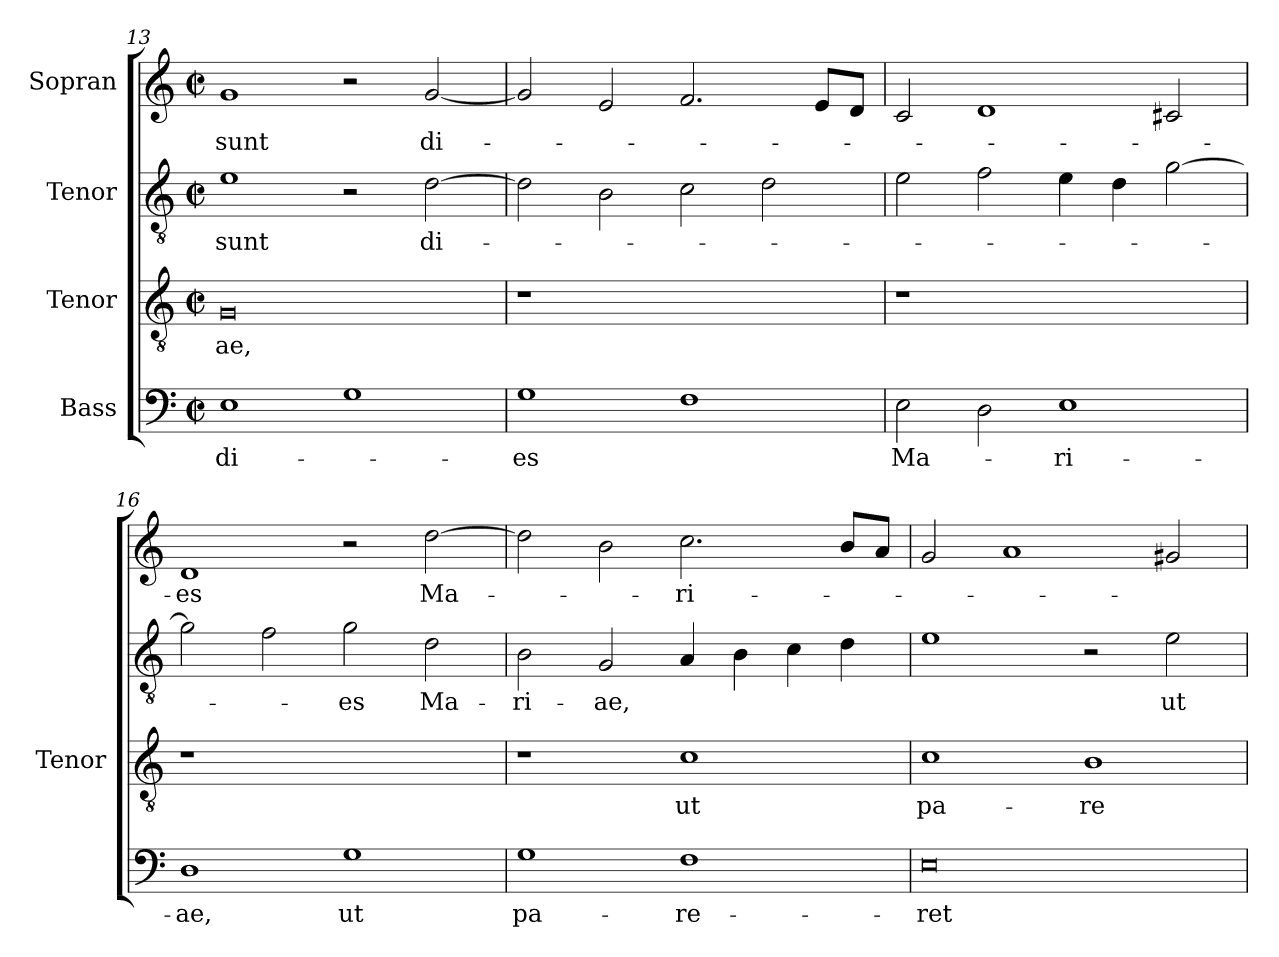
**kern	**text	**kern	**text	**kern	**text	**kern	**text
*part4	*part4	*part3	*part3	*part2	*part2	*part1	*part1
*staff4	*staff4	*staff3	*staff3	*staff2	*staff2	*staff1	*staff1
*I"Bass	*	*I"Tenor	*	*I"Tenor	*	*I"Sopran	*
*	*	*I'Tenor	*	*	*	*	*
*clefF4	*	*clefGv2	*	*clefGv2	*	*clefG2	*
*	*	*ITrd7c12	*	*ITrd7c12	*	*	*
*k[]	*	*k[]	*	*k[]	*	*k[]	*
*M2/2	*	*M2/2	*	*M2/2	*	*M2/2	*
*met(c|)	*	*met(c|)	*	*met(c|)	*	*met(c|)	*
=13	=13	=13	=13	=13	=13	=13	=13
!	!LO:LY:b:color=#000000	!	!	!	!	!	!
!	!	!	!LO:LY:b:color=#000000	!	!	!	!
!	!	!	!	!	!LO:LY:b:color=#000000	!	!
!	!	!	!	!	!	!	!LO:LY:b:color=#000000
1Ei	di-	0GGi	-ae,	1Ei	sunt	1gi	sunt
1Gi	.	.	.	2r	.	2r	.
!	!	!	!	!	!LO:LY:b:color=#000000	!	!
!	!	!	!	!	!	!	!LO:LY:b:color=#000000
.	.	.	.	[>2Di\	di-	[<2gi/	di-
=14	=14	=14	=14	=14	=14	=14	=14
!	!LO:LY:b:color=#000000	!LO:N:vis=1	!	!	!	!	!
1Gi	-es	1r	.	2Di\]	.	2gi/]	.
.	.	.	.	2BBi\	.	2ei/	.
1Fi	.	1ryy	.	2Ci\	.	2.fi/	.
.	.	.	.	2Di\	.	.	.
.	.	.	.	.	.	8ei/L	.
.	.	.	.	.	.	8di/J	.
!!LO:LB:g=z
=15	=15	=15	=15	=15	=15	=15	=15
!	!LO:LY:b:color=#000000	!LO:N:vis=1	!	!	!	!	!
2Ei\	Ma-	1r	.	2Ei\	.	2ci/	.
2Di\	.	.	.	2Fi\	.	1di	.
!	!LO:LY:b:color=#000000	!	!	!	!	!	!
1Ei	-ri-	1ryy	.	4Ei\	.	.	.
.	.	.	.	4Di\	.	.	.
.	.	.	.	[>2Gi\	.	2c#Xi/	.
=16	=16	=16	=16	=16	=16	=16	=16
!	!LO:LY:b:color=#000000	!LO:N:vis=1	!	!	!	!	!
!	!	!	!	!	!	!	!LO:LY:b:color=#000000
1Di	-ae,	1r	.	2Gi\]	.	1di	-es
.	.	.	.	2Fi\	.	.	.
!	!LO:LY:b:color=#000000	!	!	!	!	!	!
!	!	!	!	!	!LO:LY:b:color=#000000	!	!
1Gi	ut	1ryy	.	2Gi\	-es	2r	.
!	!	!	!	!	!LO:LY:b:color=#000000	!	!
!	!	!	!	!	!	!	!LO:LY:b:color=#000000
.	.	.	.	2Di\	Ma-	[>2ddi\	Ma-
=17	=17	=17	=17	=17	=17	=17	=17
!	!LO:LY:b:color=#000000	!	!	!	!	!	!
!	!	!	!	!	!LO:LY:b:color=#000000	!	!
1Gi	pa-	1r	.	2BBi\	-ri-	2ddi\]	.
!	!	!	!	!	!LO:LY:b:color=#000000	!	!
.	.	.	.	2GGi/	-ae,	2bi\	.
!	!LO:LY:b:color=#000000	!	!	!	!	!	!
!	!	!	!LO:LY:b:color=#000000	!	!	!	!
!	!	!	!	!	!	!	!LO:LY:b:color=#000000
1Fi	-re-	1Ci	ut	4AAi/	.	2.cci\	-ri-
.	.	.	.	4BBi\	.	.	.
.	.	.	.	4Ci\	.	.	.
.	.	.	.	4Di\	.	8bi/L	.
.	.	.	.	.	.	8ai/J	.
=18	=18	=18	=18	=18	=18	=18	=18
!	!LO:LY:b:color=#000000	!	!	!	!	!	!
!	!	!	!LO:LY:b:color=#000000	!	!	!	!
0Ei	-ret	1Ci	pa-	1Ei	.	2gi/	.
.	.	.	.	.	.	1ai	.
!	!	!	!LO:LY:b:color=#000000	!	!	!	!
.	.	1BBi	-re-	2r	.	.	.
!	!	!	!	!	!LO:LY:b:color=#000000	!	!
.	.	.	.	2Ei\	ut	2g#Xi/	.
=	=	=	=	=	=	=	=
*-	*-	*-	*-	*-	*-	*-	*-
